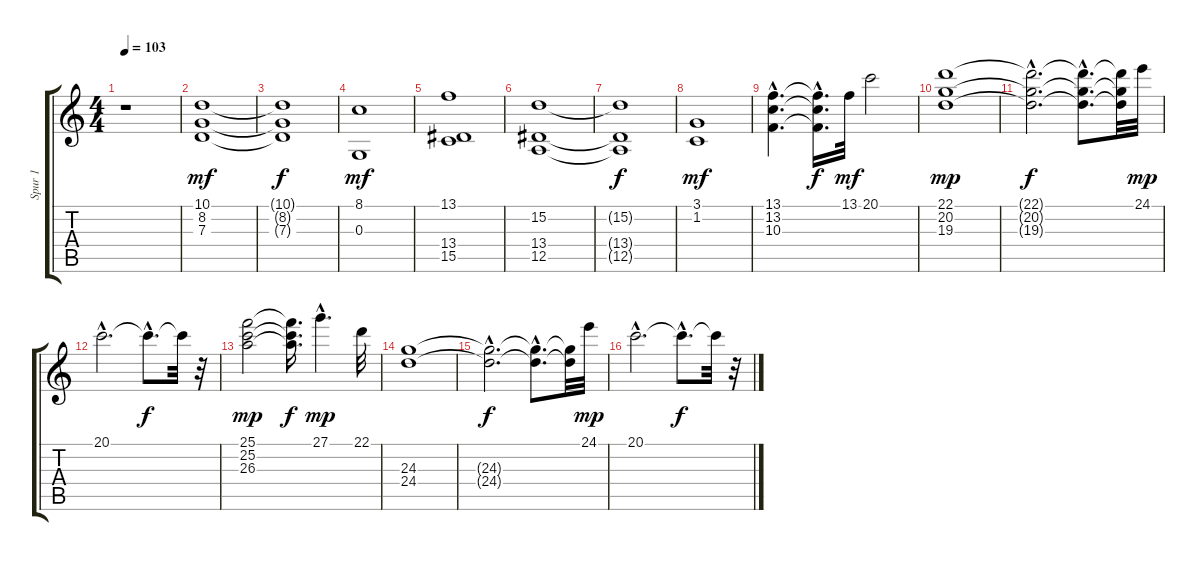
\track ("Spur 1" "Spur 1") {instrument synthstrings1}
\staff {score tabs}
\tuning (E4 B3 G3 D3 A2 E2) {hide}
\ts (4 4)
\tempo 103
\clef g2
\ks c
r.1{dy mf instrument synthstrings1} |
(10.1 8.2 7.3).1 |
(10.1{t} 8.2{t} 7.3{t}).1{dy f} |
(8.1 0.3).1{dy mf} |
(13.1 13.4 15.5).1 |
(15.2 13.4 12.5).1 |
(15.2{t} 13.4{t} 12.5{t}).1{dy f} |
(3.1 1.2).1{dy mf} |
(13.1{hac} 13.2{hac} 10.3{hac}).4{d} (13.1{hac t} 13.2{t} 10.3{t}).16{d dy f} 13.1.32{dy mf} 20.1.2 |
(22.1 20.2 19.3).1{dy mp} |
(22.1{hac t} 20.2{hac t} 19.3{hac t}).2{d dy f} (22.1{hac t} 20.2{hac t} 19.3{hac t}).8{d} (22.1{t} 20.2{t} 19.3{t}).32 24.1.32{dy mp} |
20.1{hac}.2{d} 20.1{hac t}.8{d dy f} 20.1{t}.32 r.32 |
(25.1 25.2 26.3).2{dy mp} (25.1{t} 25.2{t} 26.3{t}).16{d dy f} 27.1{hac}.4{d dy mp} 22.1.32 |
(24.3 24.4).1 |
(24.3{hac t} 24.4{hac t}).2{d dy f} (24.3{hac t} 24.4{hac t}).8{d} (24.3{t} 24.4{t}).32 24.1.32{dy mp} |
20.1{hac}.2{d} 20.1{hac t}.8{d dy f} 20.1{t}.32 r.32
